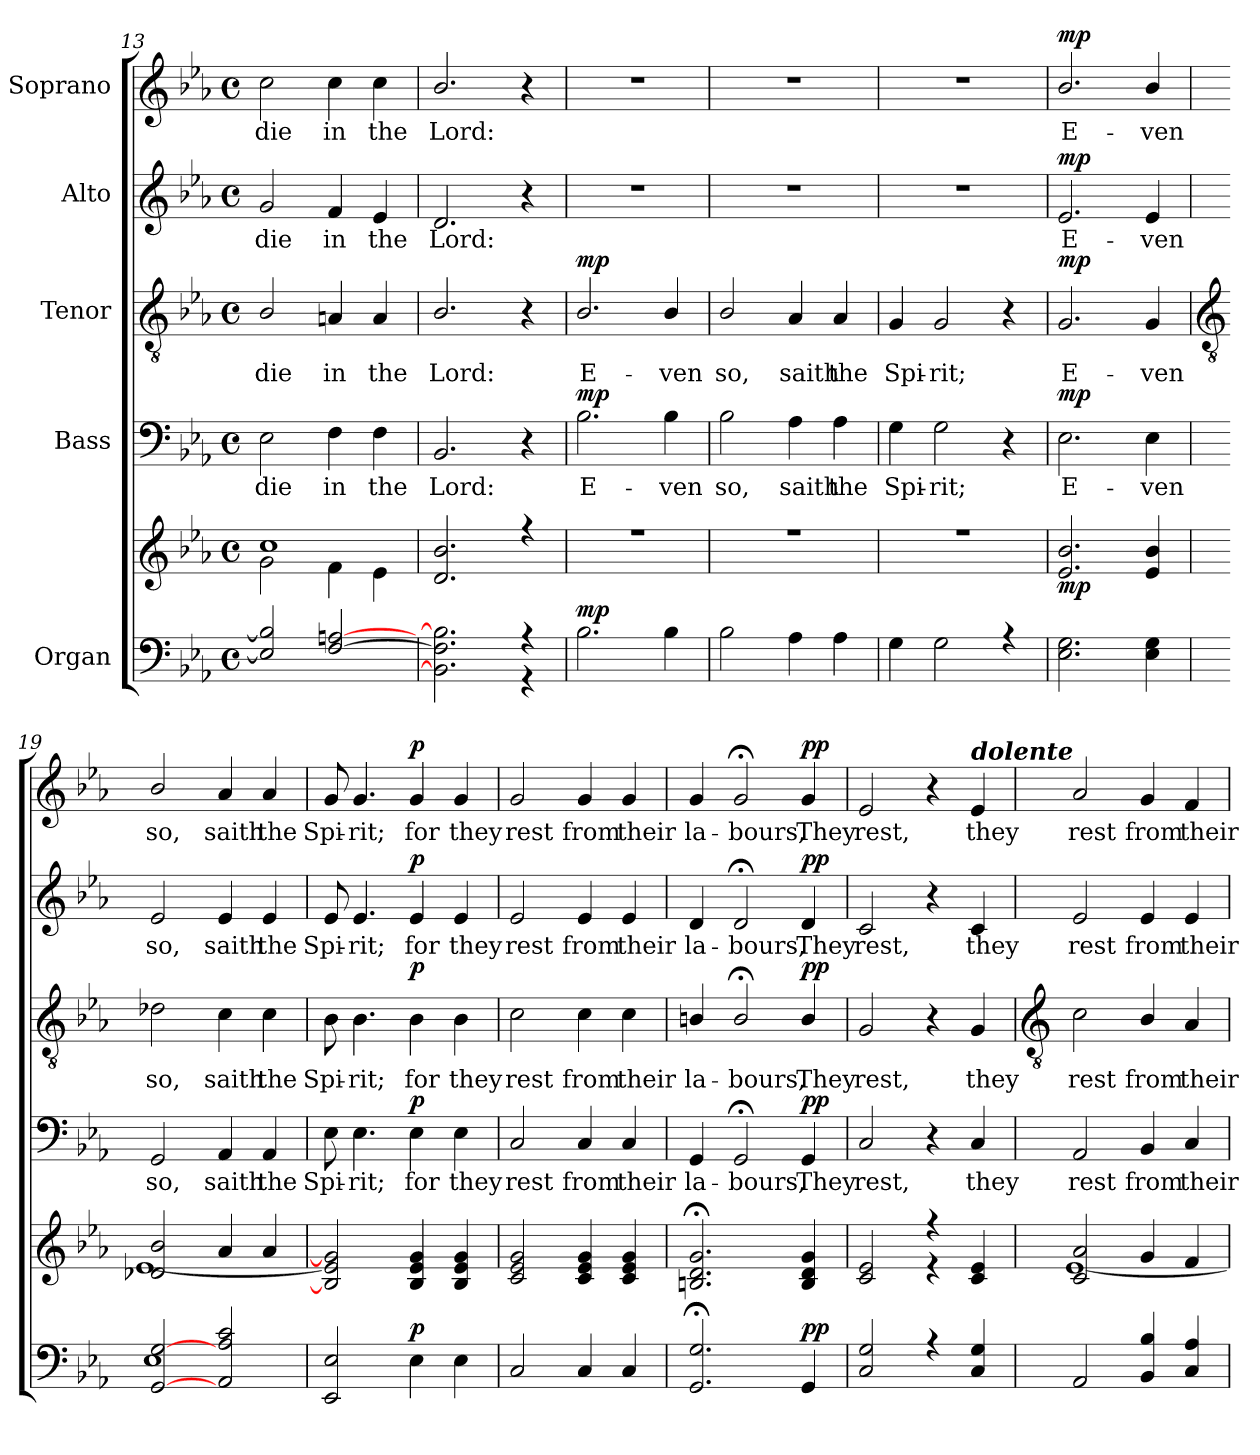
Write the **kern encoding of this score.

**kern	**kern	**dynam	**kern	**text	**dynam	**kern	**text	**dynam	**kern	**text	**dynam	**kern	**text	**dynam
*part5	*part5	*part5	*part4	*part4	*part4	*part3	*part3	*part3	*part2	*part2	*part2	*part1	*part1	*part1
*staff6	*staff5	*staff5/6	*staff4	*staff4	*staff4	*staff3	*staff3	*staff3	*staff2	*staff2	*staff2	*staff1	*staff1	*staff1
*I"Organ	*	*	*I"Bass	*	*	*I"Tenor	*	*	*I"Alto	*	*	*I"Soprano	*	*
*clefF4	*clefG2	*	*clefF4	*	*	*clefGv2	*	*	*clefG2	*	*	*clefG2	*	*
*k[b-e-a-]	*k[b-e-a-]	*	*k[b-e-a-]	*	*	*k[b-e-a-]	*	*	*k[b-e-a-]	*	*	*k[b-e-a-]	*	*
*E-:	*E-:	*	*E-:	*	*	*E-:	*	*	*E-:	*	*	*E-:	*	*
*M4/4	*M4/4	*	*M4/4	*	*	*M4/4	*	*	*M4/4	*	*	*M4/4	*	*
*met(c)	*met(c)	*	*met(c)	*	*	*met(c)	*	*	*met(c)	*	*	*met(c)	*	*
=13	=13	=13	=13	=13	=13	=13	=13	=13	=13	=13	=13	=13	=13	=13
*^	*^	*	*	*	*	*	*	*	*	*	*	*	*	*
!	!	!	!	!	!	!LO:LY:b	!	!	!LO:LY:b	!	!	!LO:LY:b	!	!	!LO:LY:b	!
2E-] 2B-]	1ryy	1cc/	2g\	.	2E-	die	.	2B-/	die	.	2g	die	.	2cc	die	.
!	!	!	!	!	!	!LO:LY:b	!	!	!LO:LY:b	!	!	!LO:LY:b	!	!	!LO:LY:b	!
[2F [2An	.	.	4f\	.	4F	in	.	4An	in	.	4f	in	.	4cc	in	.
!	!	!	!	!	!	!LO:LY:b	!	!	!LO:LY:b	!	!	!LO:LY:b	!	!	!LO:LY:b	!
.	.	.	4e-\	.	4F	the	.	4A	the	.	4e-	the	.	4cc	the	.
=14	=14	=14	=14	=14	=14	=14	=14	=14	=14	=14	=14	=14	=14	=14	=14	=14
!	!	!	!	!	!	!LO:LY:b	!	!	!LO:LY:b	!	!	!LO:LY:b	!	!	!LO:LY:b	!
2.BB-] 2.F] 2.B-]	2.ryy	2.d/ 2.b-/	1ryy	.	2.BB-	Lord:	.	2.B-/	Lord:	.	2.d	Lord:	.	2.b-/	Lord:	.
4r	4r	4r	.	.	4r	.	.	4r	.	.	4r	.	.	4r	.	.
=15	=15	=15	=15	=15	=15	=15	=15	=15	=15	=15	=15	=15	=15	=15	=15	=15
!	!	!	!	!LO:DY:a=2	!	!LO:LY:b	!LO:DY:b	!	!LO:LY:b	!LO:DY:b	!	!	!	!	!	!
2.B-\	1ryy	1r	1ryy	mp	2.B-\	E-	mp	2.B-/	E-	mp	1r	.	.	1r	.	.
!	!	!	!	!	!	!LO:LY:b	!	!	!LO:LY:b	!	!	!	!	!	!	!
4B-\	.	.	.	.	4B-\	-ven	.	4B-/	-ven	.	.	.	.	.	.	.
=16	=16	=16	=16	=16	=16	=16	=16	=16	=16	=16	=16	=16	=16	=16	=16	=16
!	!	!	!	!	!	!LO:LY:b	!	!	!LO:LY:b	!	!	!	!	!	!	!
2B-\	1ryy	1r	1ryy	.	2B-\	so,	.	2B-/	so,	.	1r	.	.	1r	.	.
!	!	!	!	!	!	!LO:LY:b	!	!	!LO:LY:b	!	!	!	!	!	!	!
4A-\	.	.	.	.	4A-	saith	.	4A-	saith	.	.	.	.	.	.	.
!	!	!	!	!	!	!LO:LY:b	!	!	!LO:LY:b	!	!	!	!	!	!	!
4A-\	.	.	.	.	4A-	the	.	4A-	the	.	.	.	.	.	.	.
=17	=17	=17	=17	=17	=17	=17	=17	=17	=17	=17	=17	=17	=17	=17	=17	=17
!	!	!	!	!	!	!LO:LY:b	!	!	!LO:LY:b	!	!	!	!	!	!	!
4G\	1ryy	1r	1ryy	.	4G	Spi-	.	4G	Spi-	.	1r	.	.	1r	.	.
!	!	!	!	!	!	!LO:LY:b	!	!	!LO:LY:b	!	!	!	!	!	!	!
2G\	.	.	.	.	2G	-rit;	.	2G	-rit;	.	.	.	.	.	.	.
4r	.	.	.	.	4r	.	.	4r	.	.	.	.	.	.	.	.
=18	=18	=18	=18	=18	=18	=18	=18	=18	=18	=18	=18	=18	=18	=18	=18	=18
!	!	!	!	!LO:DY:b	!	!LO:LY:b	!LO:DY:b	!	!LO:LY:b	!LO:DY:b	!	!LO:LY:b	!LO:DY:b	!	!LO:LY:b	!LO:DY:b
2.E-\ 2.G\	1ryy	2.e-/ 2.b-/	1ryy	mp	2.E-	E-	mp	2.G	E-	mp	2.e-	E-	mp	2.b-/	E-	mp
!	!	!	!	!	!	!LO:LY:b	!	!	!LO:LY:b	!	!	!LO:LY:b	!	!	!LO:LY:b	!
4E-\ 4G\	.	4e-/ 4b-/	.	.	4E-	-ven	.	4G	-ven	.	4e-	-ven	.	4b-/	-ven	.
!!LO:LB:g=z
=19	=19	=19	=19	=19	=19	=19	=19	=19	=19	=19	=19	=19	=19	=19	=19	=19
*	*	*	*	*	*	*	*	*clefGv2	*	*	*	*	*	*	*	*
!	!	!	!	!	!	!LO:LY:b	!	!	!LO:LY:b	!	!	!LO:LY:b	!	!	!LO:LY:b	!
[2GG [2G	1E-\	2d-X/ 2b-/	[1e-\	.	2GG	so,	.	2d-X	so,	.	2e-	so,	.	2b-/	so,	.
!	!	!	!	!	!	!LO:LY:b	!	!	!LO:LY:b	!	!	!LO:LY:b	!	!	!LO:LY:b	!
2AA- 2A- 2c	.	4a-/	.	.	4AA-	saith	.	4c	saith	.	4e-	saith	.	4a-	saith	.
!	!	!	!	!	!	!LO:LY:b	!	!	!LO:LY:b	!	!	!LO:LY:b	!	!	!LO:LY:b	!
.	.	4a-/	.	.	4AA-	the	.	4c	the	.	4e-	the	.	4a-	the	.
=20	=20	=20	=20	=20	=20	=20	=20	=20	=20	=20	=20	=20	=20	=20	=20	=20
!	!	!	!	!	!	!LO:LY:b	!	!	!LO:LY:b	!	!	!LO:LY:b	!	!	!LO:LY:b	!
2EE- 2E-	1ryy	2ryy	2B-/] 2e-/] 2g/]	.	8E-	Spi-	.	8B-	Spi-	.	8e-	Spi-	.	8g	Spi-	.
!	!	!	!	!	!	!LO:LY:b	!	!	!LO:LY:b	!	!	!LO:LY:b	!	!	!LO:LY:b	!
.	.	.	.	.	4.E-	-rit;	.	4.B-	-rit;	.	4.e-	-rit;	.	4.g	-rit;	.
!	!	!	!	!LO:DY:a=2	!	!LO:LY:b	!LO:DY:b	!	!LO:LY:b	!LO:DY:b	!	!LO:LY:b	!LO:DY:b	!	!LO:LY:b	!LO:DY:b
4E-\	.	4ryy	4B-/ 4e-/ 4g/	p	4E-	for	p	4B-	for	p	4e-	for	p	4g	for	p
!	!	!	!	!	!	!LO:LY:b	!	!	!LO:LY:b	!	!	!LO:LY:b	!	!	!LO:LY:b	!
4E-\	.	4ryy	4B-/ 4e-/ 4g/	.	4E-	they	.	4B-	they	.	4e-	they	.	4g	they	.
=21	=21	=21	=21	=21	=21	=21	=21	=21	=21	=21	=21	=21	=21	=21	=21	=21
!	!	!	!	!	!	!LO:LY:b	!	!	!LO:LY:b	!	!	!LO:LY:b	!	!	!LO:LY:b	!
2C	1ryy	2c/ 2e-/ 2g/	2ryy	.	2C	rest	.	2c	rest	.	2e-	rest	.	2g	rest	.
!	!	!	!	!	!	!LO:LY:b	!	!	!LO:LY:b	!	!	!LO:LY:b	!	!	!LO:LY:b	!
4C	.	4c/ 4e-/ 4g/	4ryy	.	4C	from	.	4c	from	.	4e-	from	.	4g	from	.
!	!	!	!	!	!	!LO:LY:b	!	!	!LO:LY:b	!	!	!LO:LY:b	!	!	!LO:LY:b	!
4C	.	4c/ 4e-/ 4g/	4ryy	.	4C	their	.	4c	their	.	4e-	their	.	4g	their	.
=22	=22	=22	=22	=22	=22	=22	=22	=22	=22	=22	=22	=22	=22	=22	=22	=22
!	!	!	!	!	!	!LO:LY:b	!	!	!LO:LY:b	!	!	!LO:LY:b	!	!	!LO:LY:b	!
2.GG; 2.G;	1ryy	2.Bn/;< 2.d/;< 2.g/;<	2.ryy	.	4GG	la-	.	4Bn/	la-	.	4d	la-	.	4g	la-	.
!	!	!	!	!	!	!LO:LY:b	!	!	!LO:LY:b	!	!	!LO:LY:b	!	!	!LO:LY:b	!
.	.	.	.	.	2GG;<	-bours,	.	2B;</	-bours,	.	2d;<	-bours,	.	2g;<	-bours,	.
!	!	!	!	!LO:DY:a=2	!	!LO:LY:b	!LO:DY:b	!	!LO:LY:b	!LO:DY:b	!	!LO:LY:b	!LO:DY:b	!	!LO:LY:b	!LO:DY:b
4GG	.	4B/ 4d/ 4g/	4ryy	pp	4GG	They	pp	4B/	They	pp	4d	They	pp	4g	They	pp
=23	=23	=23	=23	=23	=23	=23	=23	=23	=23	=23	=23	=23	=23	=23	=23	=23
!	!	!	!	!	!	!LO:LY:b	!	!	!LO:LY:b	!	!	!LO:LY:b	!	!	!LO:LY:b	!
2C 2G	1ryy	2c/ 2e-/	2ryy	.	2C	rest,	.	2G	rest,	.	2c	rest,	.	2e-	rest,	.
4r	.	4r	4r	.	4r	.	.	4r	.	.	4r	.	.	4r	.	.
!	!	!	!	!	!	!	!	!	!	!	!	!	!	!LO:TX:a:Bi:t=dolente	!	!
!	!	!	!	!	!	!LO:LY:b	!	!	!LO:LY:b	!	!	!LO:LY:b	!	!	!LO:LY:b	!
4C 4G	.	4c/ 4e-/	4ryy	.	4C	they	.	4G	they	.	4c	they	.	4e-	they	.
!!LO:LB:g=z
=24	=24	=24	=24	=24	=24	=24	=24	=24	=24	=24	=24	=24	=24	=24	=24	=24
*	*	*	*	*	*	*	*	*clefGv2	*	*	*	*	*	*	*	*
!	!	!	!	!	!	!LO:LY:b	!	!	!LO:LY:b	!	!	!LO:LY:b	!	!	!LO:LY:b	!
2AA-	1ryy	2c/ 2a-/	[1e-\	.	2AA-	rest	.	2c	rest	.	2e-	rest	.	2a-	rest	.
!	!	!	!	!	!	!LO:LY:b	!	!	!LO:LY:b	!	!	!LO:LY:b	!	!	!LO:LY:b	!
4BB- 4B-	.	4g/	.	.	4BB-	from	.	4B-/	from	.	4e-	from	.	4g	from	.
!	!	!	!	!	!	!LO:LY:b	!	!	!LO:LY:b	!	!	!LO:LY:b	!	!	!LO:LY:b	!
4C 4A-	.	4f/	.	.	4C	their	.	4A-	their	.	4e-	their	.	4f	their	.
*v	*v	*	*	*	*	*	*	*	*	*	*	*	*	*	*	*
*	*v	*v	*	*	*	*	*	*	*	*	*	*	*	*	*
=	=	=	=	=	=	=	=	=	=	=	=	=	=	=
*-	*-	*-	*-	*-	*-	*-	*-	*-	*-	*-	*-	*-	*-	*-
